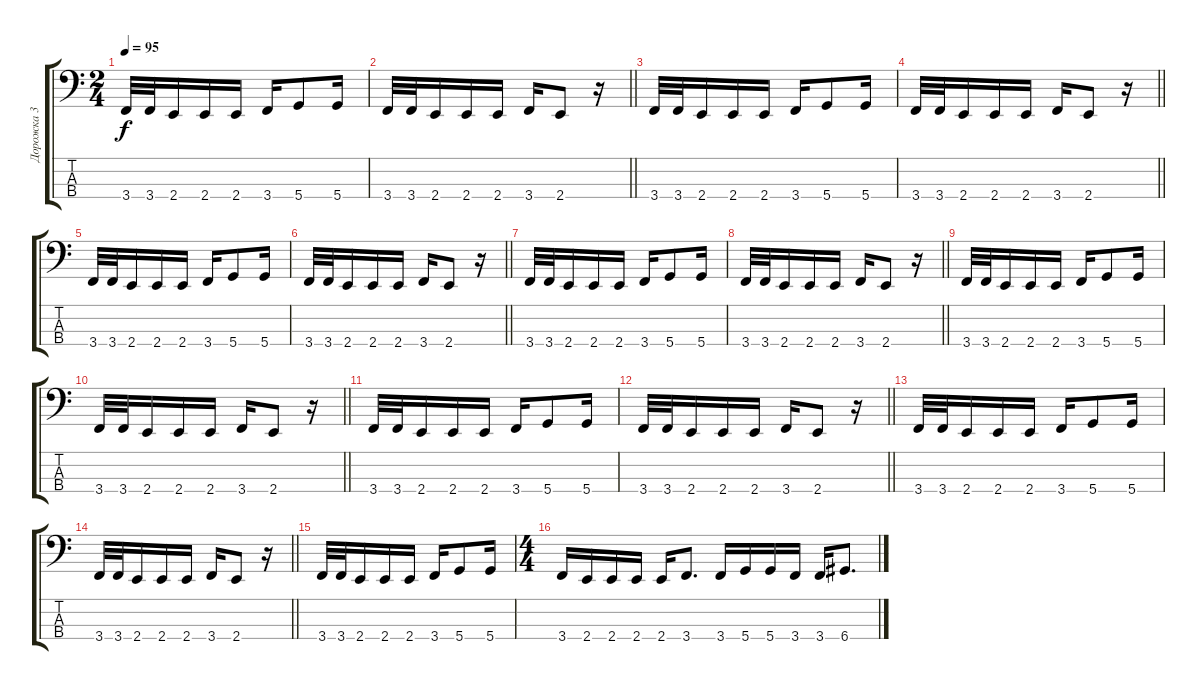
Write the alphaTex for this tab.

\track ("Дорожка 3" "Дорожка 3") {instrument electricbassfinger}
\staff {score tabs}
\tuning (G2 D2 A1 D1) {hide}
\ts (2 4)
\tempo 95
\clef f4
\ks c
3.4.32{dy f} 3.4.32 2.4.16 2.4.16 2.4.16 3.4.16 5.4.8 5.4.16 |
\barLineRight lightlight
3.4.32 3.4.32 2.4.16 2.4.16 2.4.16 3.4.16 2.4.8 r.16 |
3.4.32 3.4.32 2.4.16 2.4.16 2.4.16 3.4.16 5.4.8 5.4.16 |
\barLineRight lightlight
3.4.32 3.4.32 2.4.16 2.4.16 2.4.16 3.4.16 2.4.8 r.16 |
3.4.32 3.4.32 2.4.16 2.4.16 2.4.16 3.4.16 5.4.8 5.4.16 |
\barLineRight lightlight
3.4.32 3.4.32 2.4.16 2.4.16 2.4.16 3.4.16 2.4.8 r.16 |
3.4.32 3.4.32 2.4.16 2.4.16 2.4.16 3.4.16 5.4.8 5.4.16 |
\barLineRight lightlight
3.4.32 3.4.32 2.4.16 2.4.16 2.4.16 3.4.16 2.4.8 r.16 |
3.4.32 3.4.32 2.4.16 2.4.16 2.4.16 3.4.16 5.4.8 5.4.16 |
\barLineRight lightlight
3.4.32 3.4.32 2.4.16 2.4.16 2.4.16 3.4.16 2.4.8 r.16 |
3.4.32 3.4.32 2.4.16 2.4.16 2.4.16 3.4.16 5.4.8 5.4.16 |
\barLineRight lightlight
3.4.32 3.4.32 2.4.16 2.4.16 2.4.16 3.4.16 2.4.8 r.16 |
3.4.32 3.4.32 2.4.16 2.4.16 2.4.16 3.4.16 5.4.8 5.4.16 |
\barLineRight lightlight
3.4.32 3.4.32 2.4.16 2.4.16 2.4.16 3.4.16 2.4.8 r.16 |
3.4.32 3.4.32 2.4.16 2.4.16 2.4.16 3.4.16 5.4.8 5.4.16 |
\ts (4 4)
3.4.16 2.4.16 2.4.16 2.4.16 2.4.16 3.4.8{d} 3.4.16 5.4.16 5.4.16 3.4.16 3.4.16 6.4.8{d}
